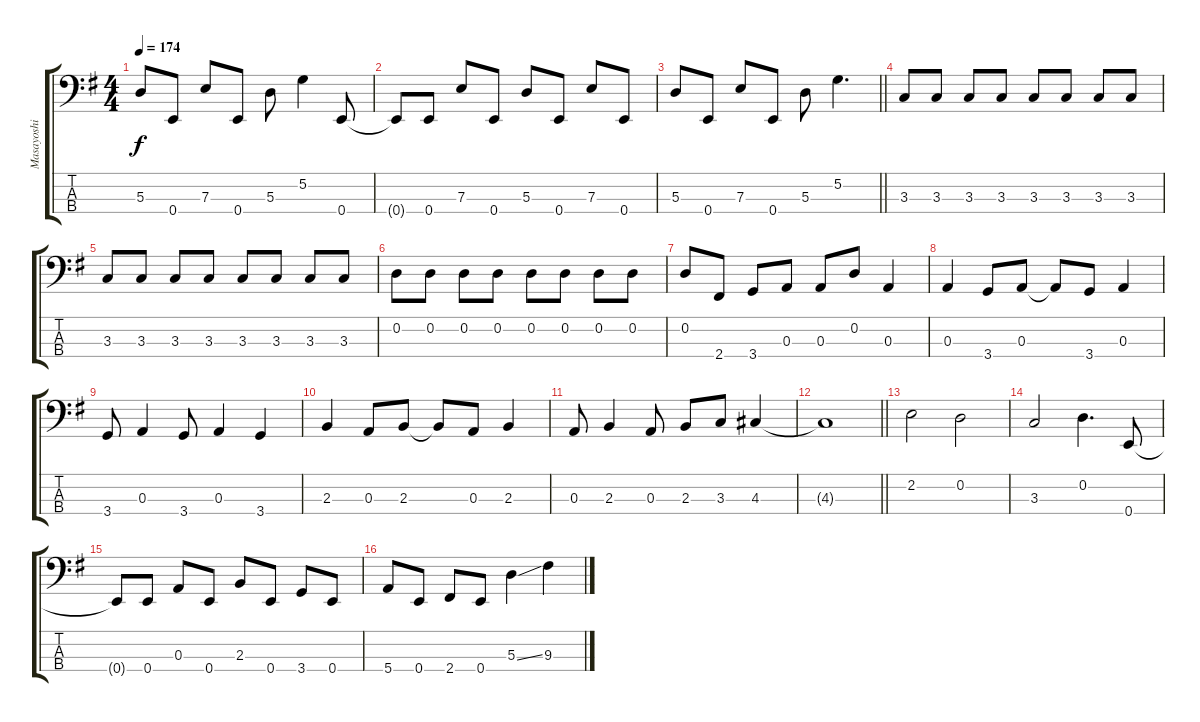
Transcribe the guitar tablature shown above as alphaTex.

\track ("Masayoshi" "Masayoshi") {instrument electricbasspick}
\staff {score tabs}
\tuning (G2 D2 A1 E1) {hide}
\ts (4 4)
\tempo 174
\clef f4
\ks g
5.3.8{dy f} 0.4.8 7.3.8 0.4.8 5.3.8 5.2.4 0.4.8 |
0.4{t}.8 0.4.8 7.3.8 0.4.8 5.3.8 0.4.8 7.3.8 0.4.8 |
\barLineRight lightlight
5.3.8 0.4.8 7.3.8 0.4.8 5.3.8 5.2.4{d} |
\section ("" " ")
3.3.8 3.3.8 3.3.8 3.3.8 3.3.8 3.3.8 3.3.8 3.3.8 |
3.3.8 3.3.8 3.3.8 3.3.8 3.3.8 3.3.8 3.3.8 3.3.8 |
0.2.8 0.2.8 0.2.8 0.2.8 0.2.8 0.2.8 0.2.8 0.2.8 |
0.2.8 2.4.8 3.4.8 0.3.8 0.3.8 0.2.8 0.3.4 |
0.3.4 3.4.8 0.3.8 0.3{t}.8 3.4.8 0.3.4 |
3.4.8 0.3.4 3.4.8 0.3.4 3.4.4 |
2.3.4 0.3.8 2.3.8 2.3{t}.8 0.3.8 2.3.4 |
0.3.8 2.3.4 0.3.8 2.3.8 3.3.8 4.3.4 |
\barLineRight lightlight
4.3{t}.1 |
2.2.2 0.2.2 |
3.3.2 0.2.4{d} 0.4.8 |
0.4{t}.8 0.4.8 0.3.8 0.4.8 2.3.8 0.4.8 3.4.8 0.4.8 |
5.4.8 0.4.8 2.4.8 0.4.8 5.3{ss}.4 9.3.4
